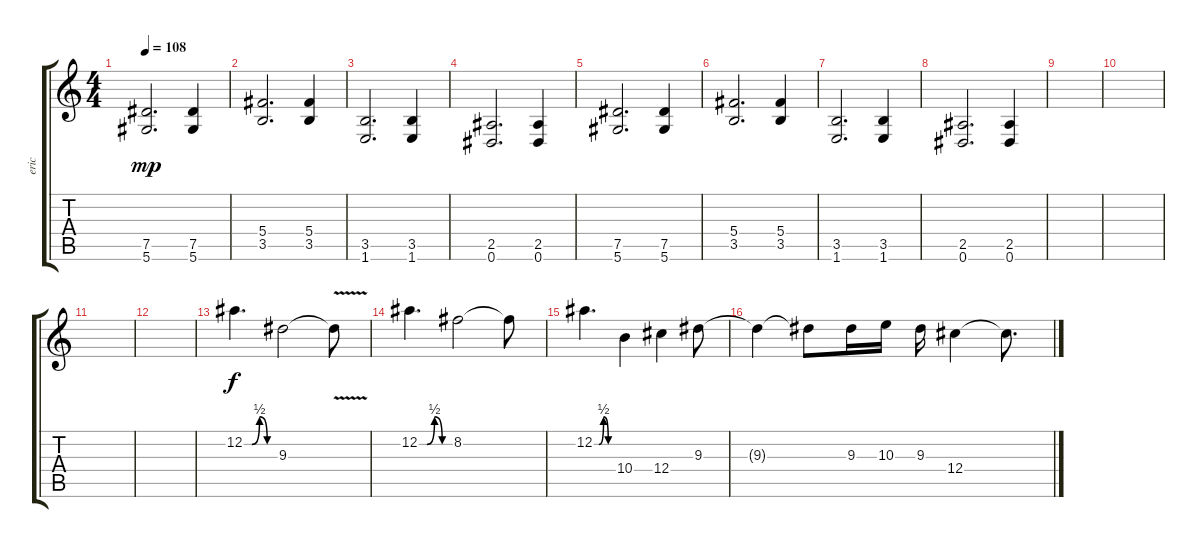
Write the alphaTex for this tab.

\track ("eric" "eric") {instrument overdrivenguitar}
\staff {score tabs}
\tuning (Eb4 Bb3 Gb3 Db3 Ab2 Eb2) {hide}
\ts (4 4)
\tempo 108
\clef g2
\ks c
(7.5 5.6).2{d dy mp} (7.5 5.6).4 |
(5.4 3.5).2{d} (5.4 3.5).4 |
(3.5 1.6).2{d} (3.5 1.6).4 |
(2.5 0.6).2{d} (2.5 0.6).4 |
(7.5 5.6).2{d} (7.5 5.6).4 |
(5.4 3.5).2{d} (5.4 3.5).4 |
(3.5 1.6).2{d} (3.5 1.6).4 |
(2.5 0.6).2{d} (2.5 0.6).4 |
|
|
|
|
12.2{be (custom 0 0 15 0 30 2 45 0 60 0)}.4{d dy f} 9.3.2 9.3{v t}.8 |
12.2{be (custom 0 0 15 0 30 2 45 0 60 0)}.4{d} 8.2.2 8.2{t}.8 |
12.2{be (custom 0 0 15 0 30 2 45 0 60 0)}.4{d} 10.4.4 12.4.4 9.3.8 |
9.3{t}.4 9.3{t}.8 9.3.16 10.3.16 9.3.16 12.4.4 12.4{t}.8{d}
